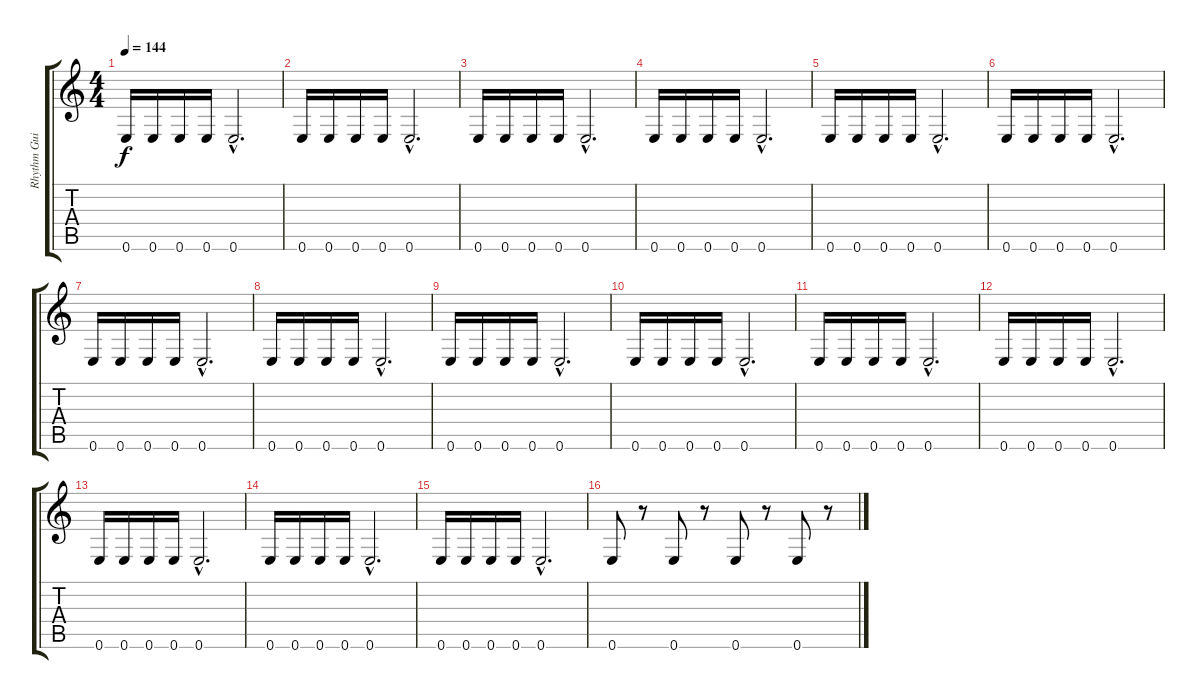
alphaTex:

\track ("Rhythm Guitar 2" "Rhythm Gui") {instrument overdrivenguitar}
\staff {score tabs}
\tuning (E4 B3 G3 D3 A2 E2) {hide}
\ts (4 4)
\tempo 144
\clef g2
\ks c
0.6.16{dy f} 0.6.16 0.6.16 0.6.16 0.6{hac}.2{d} |
0.6.16 0.6.16 0.6.16 0.6.16 0.6{hac}.2{d} |
0.6.16 0.6.16 0.6.16 0.6.16 0.6{hac}.2{d} |
0.6.16 0.6.16 0.6.16 0.6.16 0.6{hac}.2{d} |
0.6.16 0.6.16 0.6.16 0.6.16 0.6{hac}.2{d} |
0.6.16 0.6.16 0.6.16 0.6.16 0.6{hac}.2{d} |
0.6.16 0.6.16 0.6.16 0.6.16 0.6{hac}.2{d} |
0.6.16 0.6.16 0.6.16 0.6.16 0.6{hac}.2{d} |
0.6.16 0.6.16 0.6.16 0.6.16 0.6{hac}.2{d} |
0.6.16 0.6.16 0.6.16 0.6.16 0.6{hac}.2{d} |
0.6.16 0.6.16 0.6.16 0.6.16 0.6{hac}.2{d} |
0.6.16 0.6.16 0.6.16 0.6.16 0.6{hac}.2{d} |
0.6.16 0.6.16 0.6.16 0.6.16 0.6{hac}.2{d} |
0.6.16 0.6.16 0.6.16 0.6.16 0.6{hac}.2{d} |
0.6.16 0.6.16 0.6.16 0.6.16 0.6{hac}.2{d} |
0.6.8 r.8 0.6.8 r.8 0.6.8 r.8 0.6.8 r.8
